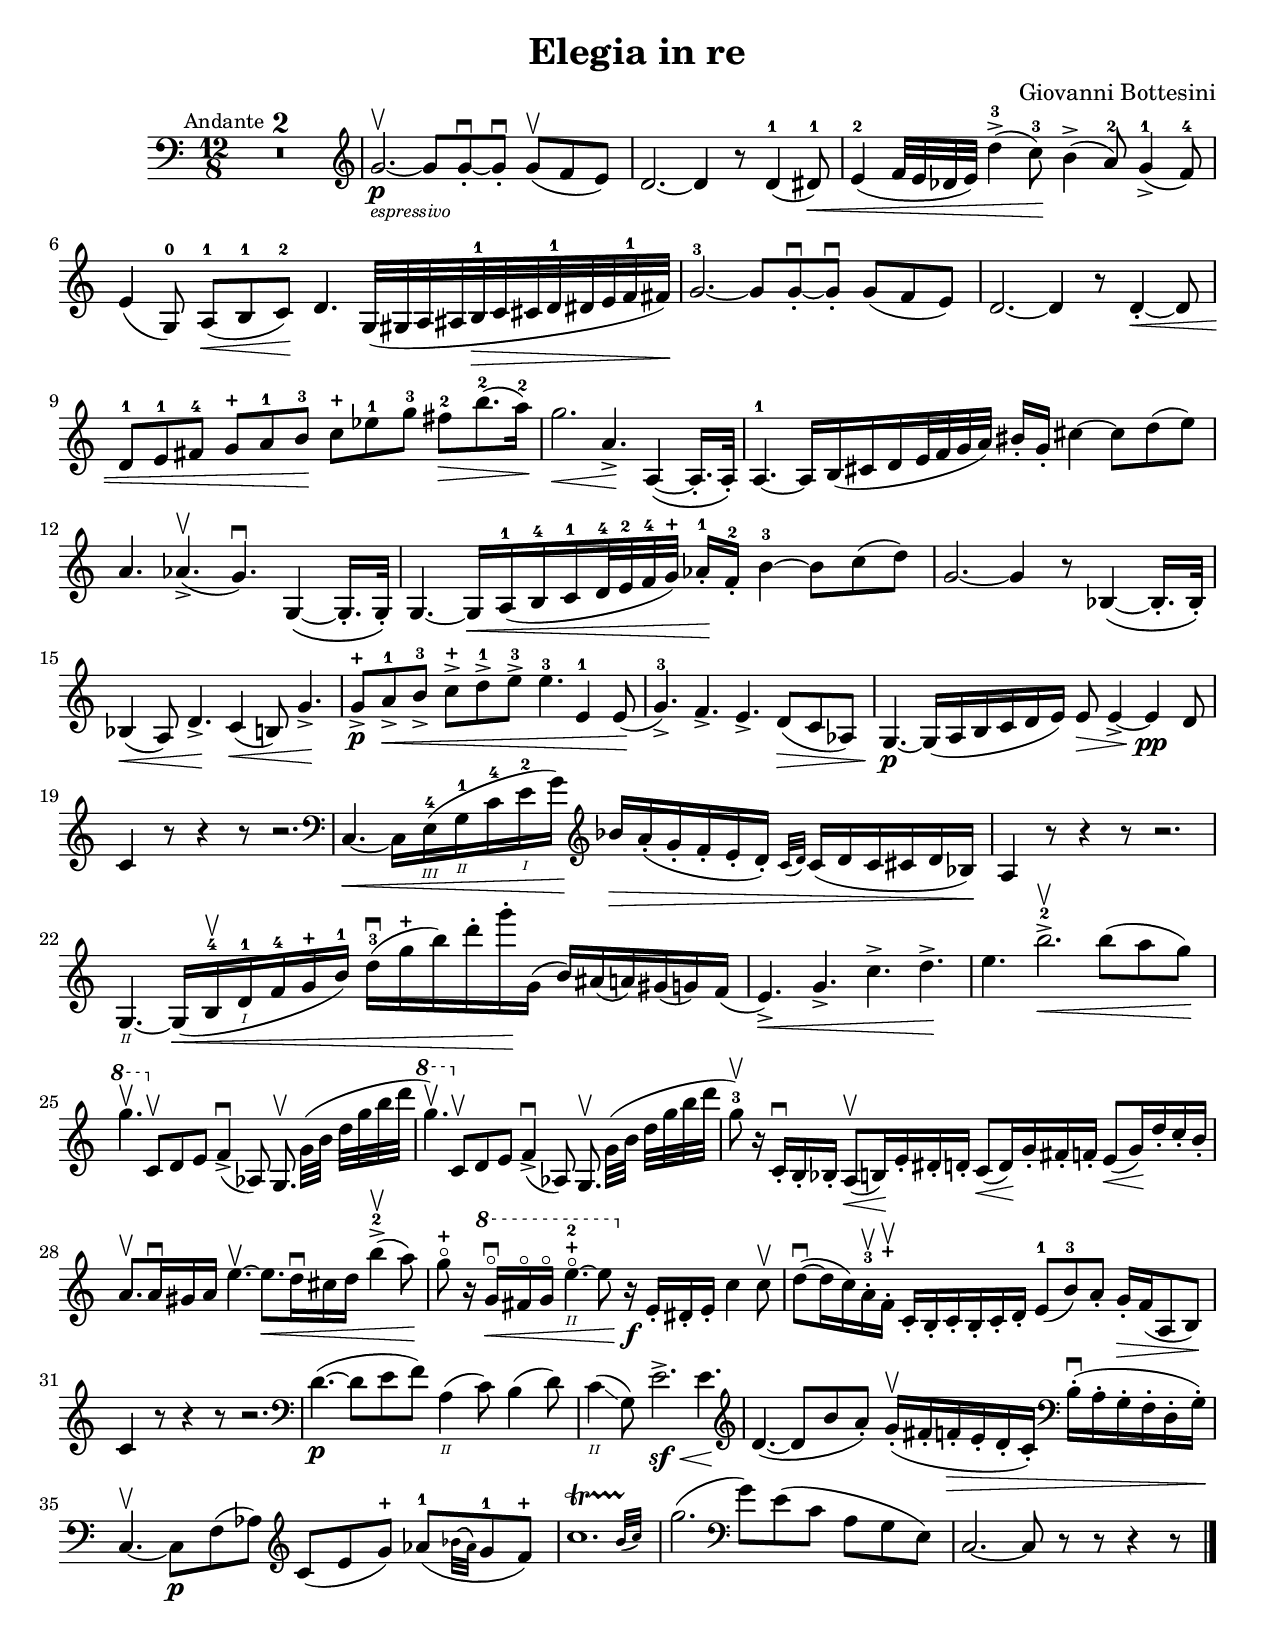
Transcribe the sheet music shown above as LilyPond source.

\version "2.24.3"

%{\include "bass/solo-tuning.ly"%}

\header {
  title = "Elegia in re"
  composer = "Giovanni Bottesini"
  %{meter = \soloTuning%}
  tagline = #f
}

\paper {
  #(set-paper-size "letter")
}

plus = \finger \markup \fontsize #6 "+"

solonotes = \relative {
  \autoBreaksOff
  \clef bass
  \time 12/8
  \key c \major
  \romanStringNumbers
  \set stringNumberOrientations = #'(down)
  \textMark \markup { \small Andante }
  \compressMMRests R4.*8
  \clef "treble" g'2.\p_\markup { \tiny \italic "espressivo" }\upbow~ g8 g-.\downbow~ 8-.\downbow g\upbow (f e)
  | d2.~ 4 r8 d4-1 (dis8-1)\<
  | e4-2 (f32 e des e) d'4\accent-3 (c8-3)\! b4\accent (a8-2) g4\accent-1 (f8-4) \break
  | e4 (g,8-0) a-1\< (b-1 c-2)\! d4. g,32 (gis a ais b-1\> c cis d-1 dis e f-1 fis) \!
  | g2.-3~ 8 g-.\downbow~ g-.\downbow g (f e)
  | d2.~ 4 r8 d4-.\<~ 8 \break
  | d8-1 e-1 fis-4 g-\plus a-1 b-3\! c-\plus ees-1 g-3 fis-2\> b8.-2 (a16-2) \!
  | g2.\< a,4.\accent\! a,4~ \(a16.-. a32-.\)
  | a4.-1~16 b (cis d e32 f g a) bis16-. g-. cis4~ 8 d (e) \break
  | a,4. aes\accent\upbow (g\downbow) g,4~\(g16.-. g32-.\)
  | g4.~16\< a-1 (b-4 c-1 d32-4 e-2 f-4 g-\plus) aes16-.-1 \! f-.-2 b4-3~ 8 c (d)
  | g,2.~4 r8 bes,4~\(16.-. bes32-.\) \break
  | bes4\< (a8) d4.\accent\! c4\< (b8) g'4.\accent\!
  | g8\p\accent-\plus a\accent\<-1 b\accent-3 c\accent-\plus d\accent-1 e\accent-3 e4.-3 e,4-1 e8 \! (
  | g4.\accent-3) f\accent e\accent  d8\> (c aes)
  | g4.\p~ 16 (a b c d e) e8\> e4\accent~4\pp d8 \break
  | c4 r8 r4 r8 r2.
  | \clef bass c,4.\<~ c16 e-4\3 (g-1\2 c-4 e-2\1 g)\! \clef treble bes\> a-. (g-. f-. e-. d-.) \grace { c32 (d) } c16 (d c cis d bes) \!
  | a4 r8 r4 r8 r2. \break
  | g4.\2~ 16\< (b-4\upbow d-1\1 f-4 g-\plus b-1) d-3\downbow (g-\plus b) d-. g-.\! g,, (b) ais (a) gis (g) f (
  | e4.\accent\<) g\accent c\accent d\accent \!
  | e4. b'2.\accent-2\upbow\< b8 (a g)\! \break
  | \ottava #1 g'4.\upbow \ottava #0  c,,,8\upbow d e f4\accent\downbow (aes,8) g8.\upbow \stemDown g'32 ([b] \stemNeutral d [g b d]
  | \ottava #1 g4.\upbow)\ottava #0 c,,,8\upbow d e f4\accent\downbow (aes,8) g8.\upbow \stemDown g'32 ([b] \stemNeutral d [g b d]
  | g,8-3\upbow) r16 c,,-.\downbow b-. bes-. a8\upbow\< (b16)\! e-. dis-. d-. c8\< (d16)\! g-. fis-. f-. e8\< (g16)\! d'-. c-. b-. \break
  | a8.\upbow a16\downbow gis a e'4.\upbow~ 8.\< d16\downbow cis d b'4\accent\upbow-2 (a8) \!
  | g8^\flageolet-\plus r16 \ottava #1 g16^\flageolet\downbow\< fis^\flageolet g^\flageolet e'4.^\flageolet-\plus-2\2~ 8 \ottava #0 r16\f e,,-. dis-. e-. c'4 c8\upbow
  | \stemDown d8\downbow~ (16 c) a-.-3\upbow f-.-\plus\upbow \stemNeutral c-. b-. c-. b-. c-. d-. e8-1 (b'-3) a-. g16-.\> f (a,8 b) \! \break
  | c4 r8 r4 r8 r2.
  | \clef bass d4.\p~ (8 e f) a,4\2 (c8) b4 (d8)
  | c4\2\glissando (g8) e'2.\sf\accent\< e4. \!
  | \clef treble d4.~ (8 b' a-.) g16-.\upbow (fis-. f-.\> e-. d-. c-.) \clef bass b-.\downbow (a-. g-. f-. d-. g-.) \! \break
  | c,4.\upbow~ 8\p f (aes) \clef treble c (e g-\plus) \slurDown aes-1 [(\grace { \stemDown bes32 \(aes\) } \stemUp g8-1 \stemNeutral f-\plus]) \slurNeutral
  | \afterGrace c'1.\startTrillSpan {b32 ([c])\stopTrillSpan }
  | g'2. (\clef bass g,8) e (c a g e)
  | c2.~ 8 r r r4 r8 \fine
}

\book {
  \bookOutputSuffix "solo"
  \score {
    \new Staff { \solonotes }
  }
}
